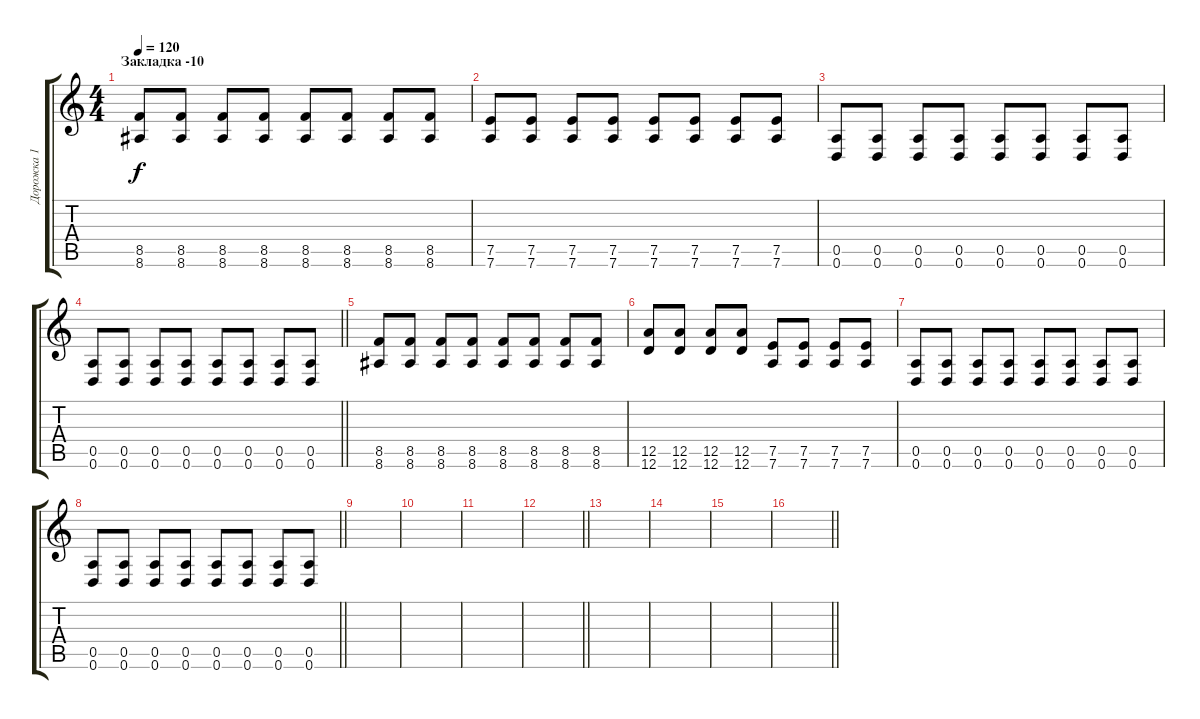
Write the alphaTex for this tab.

\track ("Дорожка 1" "Дорожка 1") {instrument distortionguitar}
\staff {score tabs}
\tuning (E4 B3 G3 D3 A2 D2) {hide}
\ts (4 4)
\section ("" "Закладка -10")
\tempo 120
\clef g2
\ks c
(8.5 8.6).8{dy f} (8.5 8.6).8 (8.5 8.6).8 (8.5 8.6).8 (8.5 8.6).8 (8.5 8.6).8 (8.5 8.6).8 (8.5 8.6).8 |
(7.5 7.6).8 (7.5 7.6).8 (7.5 7.6).8 (7.5 7.6).8 (7.5 7.6).8 (7.5 7.6).8 (7.5 7.6).8 (7.5 7.6).8 |
(0.5 0.6).8 (0.5 0.6).8 (0.5 0.6).8 (0.5 0.6).8 (0.5 0.6).8 (0.5 0.6).8 (0.5 0.6).8 (0.5 0.6).8 |
\barLineRight lightlight
(0.5 0.6).8 (0.5 0.6).8 (0.5 0.6).8 (0.5 0.6).8 (0.5 0.6).8 (0.5 0.6).8 (0.5 0.6).8 (0.5 0.6).8 |
(8.5 8.6).8 (8.5 8.6).8 (8.5 8.6).8 (8.5 8.6).8 (8.5 8.6).8 (8.5 8.6).8 (8.5 8.6).8 (8.5 8.6).8 |
(12.5 12.6).8 (12.5 12.6).8 (12.5 12.6).8 (12.5 12.6).8 (7.5 7.6).8 (7.5 7.6).8 (7.5 7.6).8 (7.5 7.6).8 |
(0.5 0.6).8 (0.5 0.6).8 (0.5 0.6).8 (0.5 0.6).8 (0.5 0.6).8 (0.5 0.6).8 (0.5 0.6).8 (0.5 0.6).8 |
\barLineRight lightlight
(0.5 0.6).8 (0.5 0.6).8 (0.5 0.6).8 (0.5 0.6).8 (0.5 0.6).8 (0.5 0.6).8 (0.5 0.6).8 (0.5 0.6).8 |
|
|
|
\barLineRight lightlight
|
|
|
|
\barLineRight lightlight
